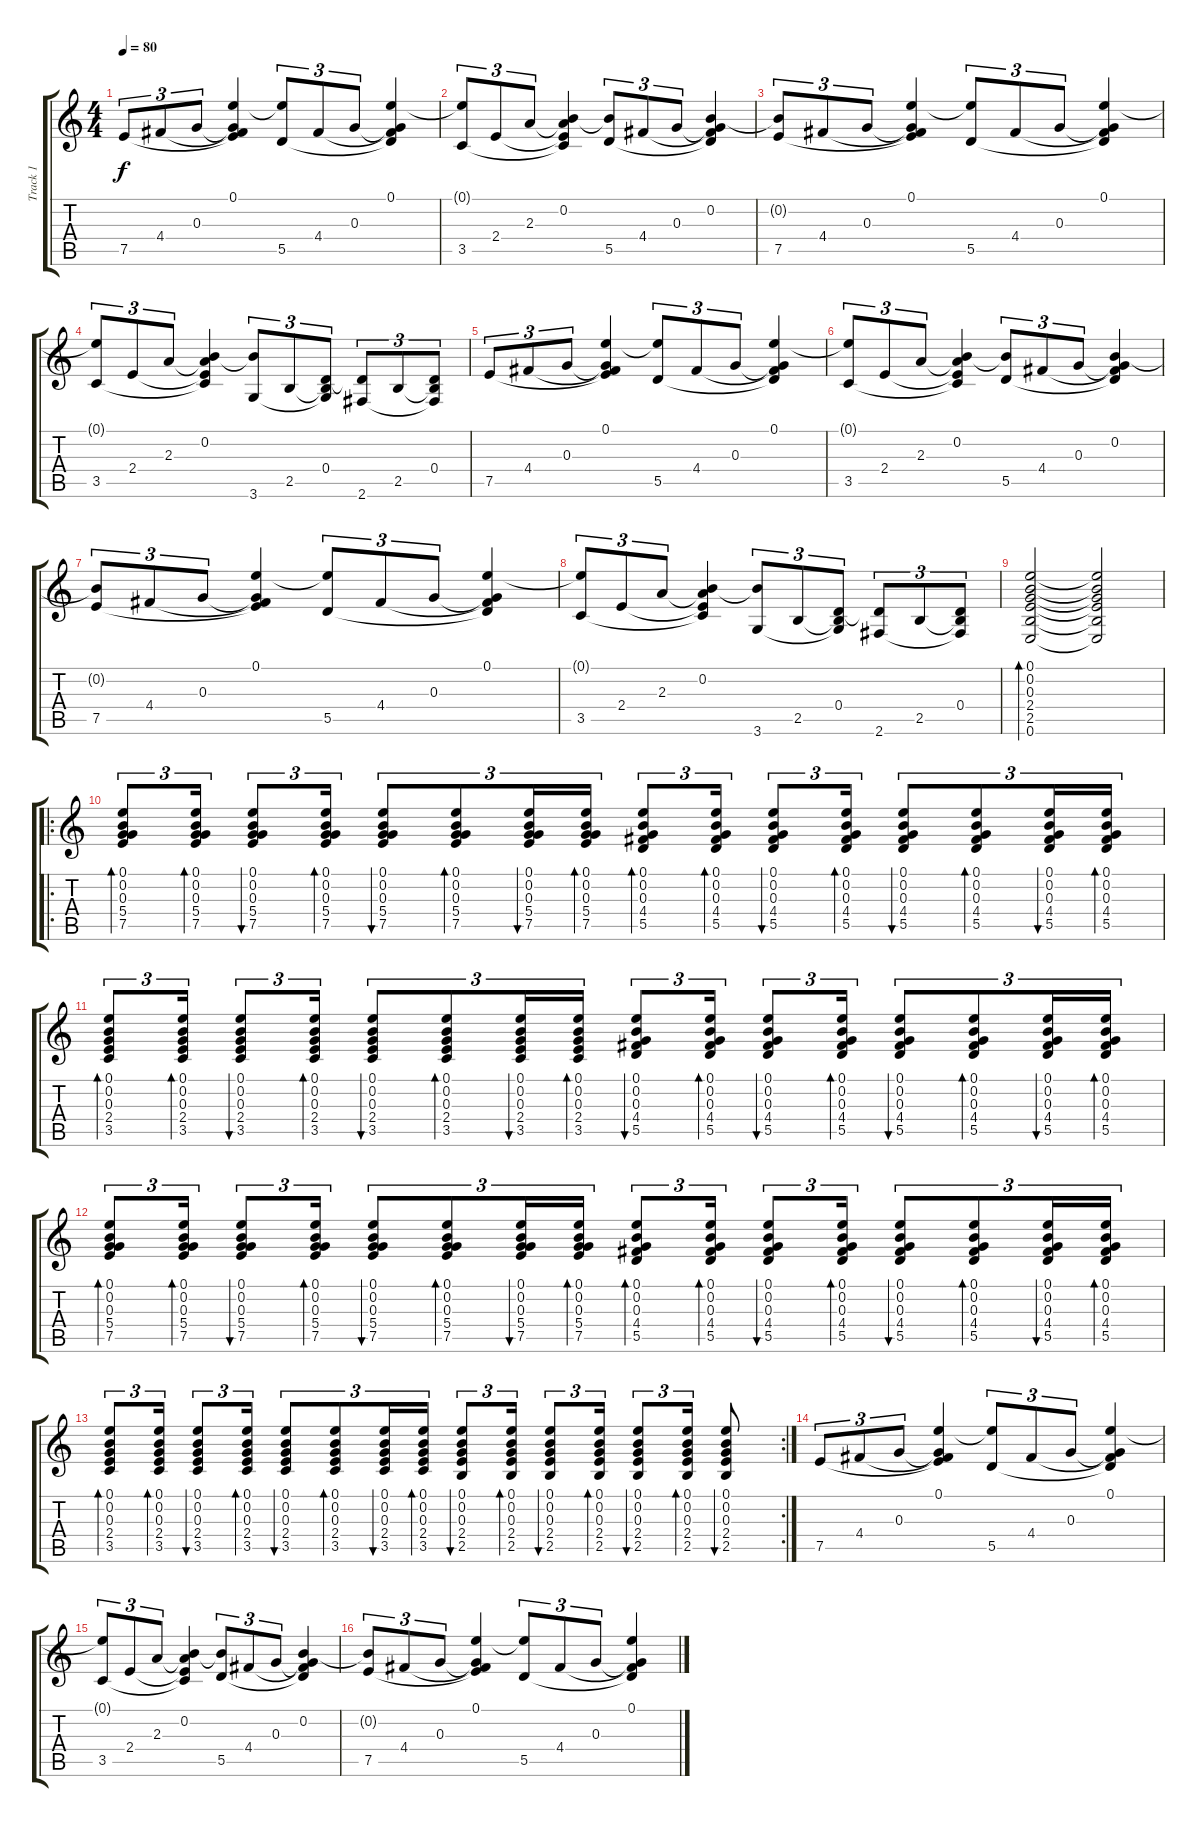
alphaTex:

\track ("Track 1" "Track 1") {instrument acousticguitarsteel}
\staff {score tabs}
\tuning (E4 B3 G3 D3 A2 E2) {hide}
\ts (4 4)
\tempo 80
\clef g2
\ks c
7.5.8{tu (3 2) dy f instrument acousticguitarsteel} 4.4.8{tu (3 2)} 0.3.8{tu (3 2)} (0.1 0.3{t} 4.4{t} 7.5{t}).4 (0.1{t} 5.5).8{tu (3 2)} 4.4.8{tu (3 2)} 0.3.8{tu (3 2)} (0.1 0.3{t} 4.4{t} 5.5{t}).4 |
(0.1{t} 3.5).8{tu (3 2)} 2.4.8{tu (3 2)} 2.3.8{tu (3 2)} (0.2 2.3{t} 2.4{t} 3.5{t}).4 (0.2{t} 5.5).8{tu (3 2)} 4.4.8{tu (3 2)} 0.3.8{tu (3 2)} (0.2 0.3{t} 4.4{t} 5.5{t}).4 |
(0.2{t} 7.5).8{tu (3 2)} 4.4.8{tu (3 2)} 0.3.8{tu (3 2)} (0.1 0.3{t} 4.4{t} 7.5{t}).4 (0.1{t} 5.5).8{tu (3 2)} 4.4.8{tu (3 2)} 0.3.8{tu (3 2)} (0.1 0.3{t} 4.4{t} 5.5{t}).4 |
(0.1{t} 3.5).8{tu (3 2)} 2.4.8{tu (3 2)} 2.3.8{tu (3 2)} (0.2 2.3{t} 2.4{t} 3.5{t}).4 (0.2{t} 3.6).8{tu (3 2)} 2.5.8{tu (3 2)} (0.4 2.5{t} 3.6{t}).8{tu (3 2)} (0.4{t} 2.6).8{tu (3 2)} 2.5.8{tu (3 2)} (0.4 2.5{t} 2.6{t}).8{tu (3 2)} |
7.5.8{tu (3 2)} 4.4.8{tu (3 2)} 0.3.8{tu (3 2)} (0.1 0.3{t} 4.4{t} 7.5{t}).4 (0.1{t} 5.5).8{tu (3 2)} 4.4.8{tu (3 2)} 0.3.8{tu (3 2)} (0.1 0.3{t} 4.4{t} 5.5{t}).4 |
(0.1{t} 3.5).8{tu (3 2)} 2.4.8{tu (3 2)} 2.3.8{tu (3 2)} (0.2 2.3{t} 2.4{t} 3.5{t}).4 (0.2{t} 5.5).8{tu (3 2)} 4.4.8{tu (3 2)} 0.3.8{tu (3 2)} (0.2 0.3{t} 4.4{t} 5.5{t}).4 |
(0.2{t} 7.5).8{tu (3 2)} 4.4.8{tu (3 2)} 0.3.8{tu (3 2)} (0.1 0.3{t} 4.4{t} 7.5{t}).4 (0.1{t} 5.5).8{tu (3 2)} 4.4.8{tu (3 2)} 0.3.8{tu (3 2)} (0.1 0.3{t} 4.4{t} 5.5{t}).4 |
(0.1{t} 3.5).8{tu (3 2)} 2.4.8{tu (3 2)} 2.3.8{tu (3 2)} (0.2 2.3{t} 2.4{t} 3.5{t}).4 (0.2{t} 3.6).8{tu (3 2)} 2.5.8{tu (3 2)} (0.4 2.5{t} 3.6{t}).8{tu (3 2)} (0.4{t} 2.6).8{tu (3 2)} 2.5.8{tu (3 2)} (0.4 2.5{t} 2.6{t}).8{tu (3 2)} |
(0.1 0.2 0.3 2.4 2.5 0.6).2{bd 60} (0.1{t} 0.2{t} 0.3{t} 2.4{t} 2.5{t} 0.6{t}).2 |
\ro
(0.1 0.2 0.3 5.4 7.5).8{tu (3 2) bd 30} (0.1 0.2 0.3 5.4 7.5).16{tu (3 2) bd 30} (0.1 0.2 0.3 5.4 7.5).8{tu (3 2) bu 30} (0.1 0.2 0.3 5.4 7.5).16{tu (3 2) bd 30} (0.1 0.2 0.3 5.4 7.5).8{tu (3 2) bu 30} (0.1 0.2 0.3 5.4 7.5).8{tu (3 2) bd 30} (0.1 0.2 0.3 5.4 7.5).16{tu (3 2) bu 30} (0.1 0.2 0.3 5.4 7.5).16{tu (3 2) bd 30} (0.1 0.2 0.3 4.4 5.5).8{tu (3 2) bd 30} (0.1 0.2 0.3 4.4 5.5).16{tu (3 2) bd 30} (0.1 0.2 0.3 4.4 5.5).8{tu (3 2) bu 30} (0.1 0.2 0.3 4.4 5.5).16{tu (3 2) bd 30} (0.1 0.2 0.3 4.4 5.5).8{tu (3 2) bu 30} (0.1 0.2 0.3 4.4 5.5).8{tu (3 2) bd 30} (0.1 0.2 0.3 4.4 5.5).16{tu (3 2) bu 30} (0.1 0.2 0.3 4.4 5.5).16{tu (3 2) bd 30} |
(0.1 0.2 0.3 2.4 3.5).8{tu (3 2) bd 30} (0.1 0.2 0.3 2.4 3.5).16{tu (3 2) bd 30} (0.1 0.2 0.3 2.4 3.5).8{tu (3 2) bu 30} (0.1 0.2 0.3 2.4 3.5).16{tu (3 2) bd 30} (0.1 0.2 0.3 2.4 3.5).8{tu (3 2) bu 30} (0.1 0.2 0.3 2.4 3.5).8{tu (3 2) bd 30} (0.1 0.2 0.3 2.4 3.5).16{tu (3 2) bu 30} (0.1 0.2 0.3 2.4 3.5).16{tu (3 2) bd 30} (0.1 0.2 0.3 4.4 5.5).8{tu (3 2) bu 30} (0.1 0.2 0.3 4.4 5.5).16{tu (3 2) bd 30} (0.1 0.2 0.3 4.4 5.5).8{tu (3 2) bu 30} (0.1 0.2 0.3 4.4 5.5).16{tu (3 2) bd 30} (0.1 0.2 0.3 4.4 5.5).8{tu (3 2) bu 30} (0.1 0.2 0.3 4.4 5.5).8{tu (3 2) bd 30} (0.1 0.2 0.3 4.4 5.5).16{tu (3 2) bu 30} (0.1 0.2 0.3 4.4 5.5).16{tu (3 2) bd 30} |
(0.1 0.2 0.3 5.4 7.5).8{tu (3 2) bd 30} (0.1 0.2 0.3 5.4 7.5).16{tu (3 2) bd 30} (0.1 0.2 0.3 5.4 7.5).8{tu (3 2) bu 30} (0.1 0.2 0.3 5.4 7.5).16{tu (3 2) bd 30} (0.1 0.2 0.3 5.4 7.5).8{tu (3 2) bu 30} (0.1 0.2 0.3 5.4 7.5).8{tu (3 2) bd 30} (0.1 0.2 0.3 5.4 7.5).16{tu (3 2) bu 30} (0.1 0.2 0.3 5.4 7.5).16{tu (3 2) bd 30} (0.1 0.2 0.3 4.4 5.5).8{tu (3 2) bd 30} (0.1 0.2 0.3 4.4 5.5).16{tu (3 2) bd 30} (0.1 0.2 0.3 4.4 5.5).8{tu (3 2) bu 30} (0.1 0.2 0.3 4.4 5.5).16{tu (3 2) bd 30} (0.1 0.2 0.3 4.4 5.5).8{tu (3 2) bu 30} (0.1 0.2 0.3 4.4 5.5).8{tu (3 2) bd 30} (0.1 0.2 0.3 4.4 5.5).16{tu (3 2) bu 30} (0.1 0.2 0.3 4.4 5.5).16{tu (3 2) bd 30} |
\rc 2
(0.1 0.2 0.3 2.4 3.5).8{tu (3 2) bd 30} (0.1 0.2 0.3 2.4 3.5).16{tu (3 2) bd 30} (0.1 0.2 0.3 2.4 3.5).8{tu (3 2) bu 30} (0.1 0.2 0.3 2.4 3.5).16{tu (3 2) bd 30} (0.1 0.2 0.3 2.4 3.5).8{tu (3 2) bu 30} (0.1 0.2 0.3 2.4 3.5).8{tu (3 2) bd 30} (0.1 0.2 0.3 2.4 3.5).16{tu (3 2) bu 30} (0.1 0.2 0.3 2.4 3.5).16{tu (3 2) bd 30} (0.1 0.2 0.3 2.4 2.5).8{tu (3 2) bu 30} (0.1 0.2 0.3 2.4 2.5).16{tu (3 2) bd 30} (0.1 0.2 0.3 2.4 2.5).8{tu (3 2) bu 30} (0.1 0.2 0.3 2.4 2.5).16{tu (3 2) bd 30} (0.1 0.2 0.3 2.4 2.5).8{tu (3 2) bu 30} (0.1 0.2 0.3 2.4 2.5).16{tu (3 2) bd 30} (0.1 0.2 0.3 2.4 2.5).8{bu 30} |
7.5.8{tu (3 2)} 4.4.8{tu (3 2)} 0.3.8{tu (3 2)} (0.1 0.3{t} 4.4{t} 7.5{t}).4 (0.1{t} 5.5).8{tu (3 2)} 4.4.8{tu (3 2)} 0.3.8{tu (3 2)} (0.1 0.3{t} 4.4{t} 5.5{t}).4 |
(0.1{t} 3.5).8{tu (3 2)} 2.4.8{tu (3 2)} 2.3.8{tu (3 2)} (0.2 2.3{t} 2.4{t} 3.5{t}).4 (0.2{t} 5.5).8{tu (3 2)} 4.4.8{tu (3 2)} 0.3.8{tu (3 2)} (0.2 0.3{t} 4.4{t} 5.5{t}).4 |
(0.2{t} 7.5).8{tu (3 2)} 4.4.8{tu (3 2)} 0.3.8{tu (3 2)} (0.1 0.3{t} 4.4{t} 7.5{t}).4 (0.1{t} 5.5).8{tu (3 2)} 4.4.8{tu (3 2)} 0.3.8{tu (3 2)} (0.1 0.3{t} 4.4{t} 5.5{t}).4
